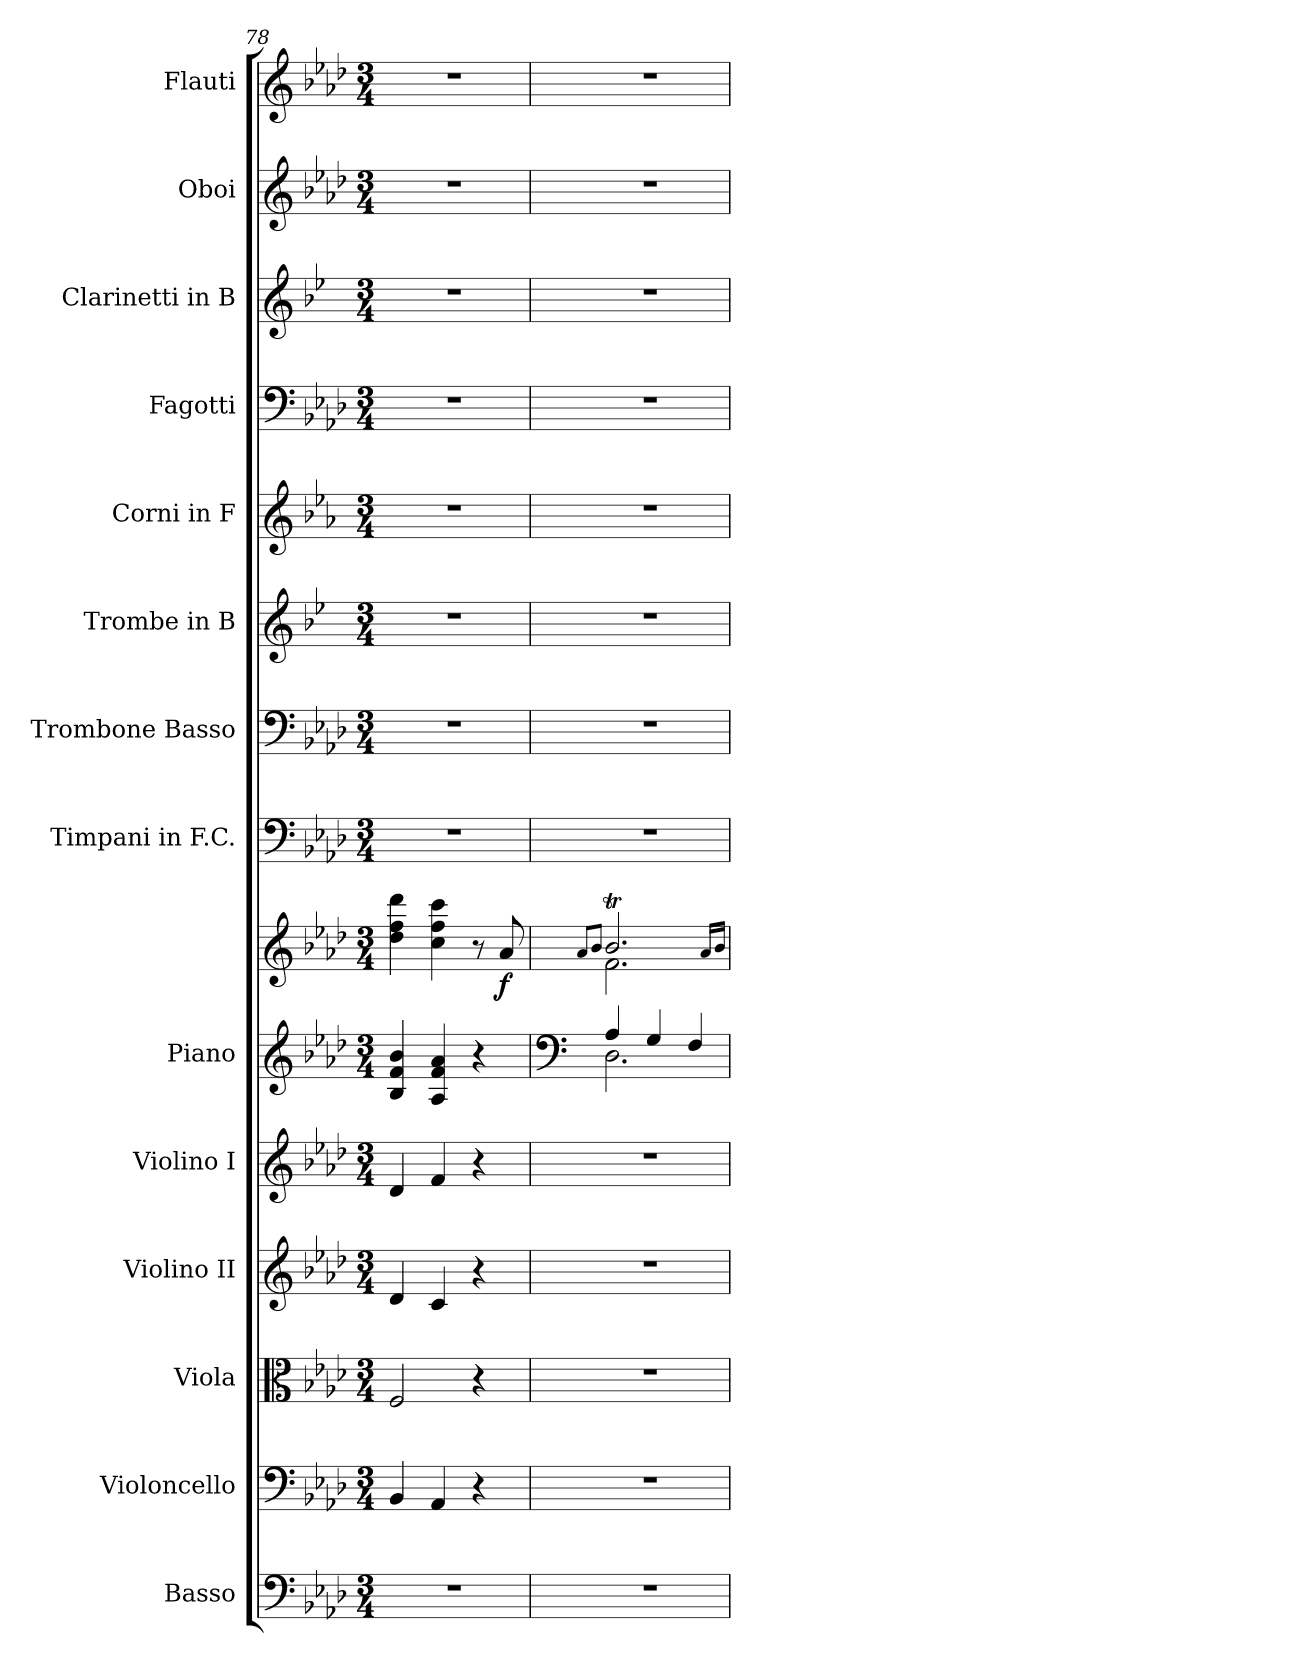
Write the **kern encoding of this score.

**kern	**kern	**kern	**kern	**kern	**kern	**kern	**dynam	**kern	**kern	**kern	**kern	**kern	**kern	**kern	**kern
*part14	*part13	*part12	*part11	*part10	*part9	*part9	*part9	*part8	*part7	*part6	*part5	*part4	*part3	*part2	*part1
*staff15	*staff14	*staff13	*staff12	*staff11	*staff10	*staff9	*staff9/10	*staff8	*staff7	*staff6	*staff5	*staff4	*staff3	*staff2	*staff1
*I"Basso	*I"Violoncello	*I"Viola	*I"Violino II	*I"Violino I	*I"Piano	*	*	*I"Timpani in F.C.	*I"Trombone Basso	*I"Trombe in B	*I"Corni in F	*I"Fagotti	*I"Clarinetti in B	*I"Oboi	*I"Flauti
*	*	*	*	*	*I'Pno.	*	*	*I'Timp.	*	*	*	*	*	*I'Ob.	*I'Fl.
*clefF4	*clefF4	*clefC3	*clefG2	*clefG2	*clefG2	*clefG2	*	*clefF4	*clefF4	*clefG2	*clefG2	*clefF4	*clefG2	*clefG2	*clefG2
*ITrd7c12	*	*	*	*	*	*	*	*	*	*ITrd1c2	*ITrd4c7	*	*ITrd1c2	*	*
*k[b-e-a-d-]	*k[b-e-a-d-]	*k[b-e-a-d-]	*k[b-e-a-d-]	*k[b-e-a-d-]	*k[b-e-a-d-]	*k[b-e-a-d-]	*	*k[b-e-a-d-]	*k[b-e-a-d-]	*k[b-e-a-d-]	*k[b-e-a-d-]	*k[b-e-a-d-]	*k[b-e-a-d-]	*k[b-e-a-d-]	*k[b-e-a-d-]
*M3/4	*M3/4	*M3/4	*M3/4	*M3/4	*M3/4	*M3/4	*	*M3/4	*M3/4	*M3/4	*M3/4	*M3/4	*M3/4	*M3/4	*M3/4
=78	=78	=78	=78	=78	=78	=78	=78	=78	=78	=78	=78	=78	=78	=78	=78
2.r	4BB-/	2F/	4d-/	4d-/	4B-/ 4f/ 4b-/	4dd-\ 4ff\ 4ddd-\	.	2.r	2.r	2.r	2.r	2.r	2.r	2.r	2.r
.	4AA-/	.	4c/	4f/	4A-/ 4f/ 4a-/	4cc\ 4ff\ 4ccc\	.	.	.	.	.	.	.	.	.
.	4r	4r	4r	4r	4r	8r	.	.	.	.	.	.	.	.	.
!	!	!	!	!	!	!	!LO:DY:b	!	!	!	!	!	!	!	!
.	.	.	.	.	.	8a-/	f	.	.	.	.	.	.	.	.
=79	=79	=79	=79	=79	=79	=79	=79	=79	=79	=79	=79	=79	=79	=79	=79
*	*	*	*	*	*clefF4	*	*	*	*	*	*	*	*	*	*
.	.	.	.	.	.	8qa-/L	.	.	.	.	.	.	.	.	.
.	.	.	.	.	.	8qb-/J	.	.	.	.	.	.	.	.	.
*	*	*	*	*	*^	*^	*	*	*	*	*	*	*	*	*
2.r	2.r	2.r	2.r	2.r	4A-/	2.D-\	2.b-T/	2.f\	.	2.r	2.r	2.r	2.r	2.r	2.r	2.r	2.r
.	.	.	.	.	4G/	.	.	.	.	.	.	.	.	.	.	.	.
.	.	.	.	.	4F/	.	.	.	.	.	.	.	.	.	.	.	.
*	*	*	*	*	*v	*v	*	*	*	*	*	*	*	*	*	*	*
*	*	*	*	*	*	*v	*v	*	*	*	*	*	*	*	*	*
.	.	.	.	.	.	16qa-/LL	.	.	.	.	.	.	.	.	.
.	.	.	.	.	.	16qb-/JJ	.	.	.	.	.	.	.	.	.
=	=	=	=	=	=	=	=	=	=	=	=	=	=	=	=
*-	*-	*-	*-	*-	*-	*-	*-	*-	*-	*-	*-	*-	*-	*-	*-
